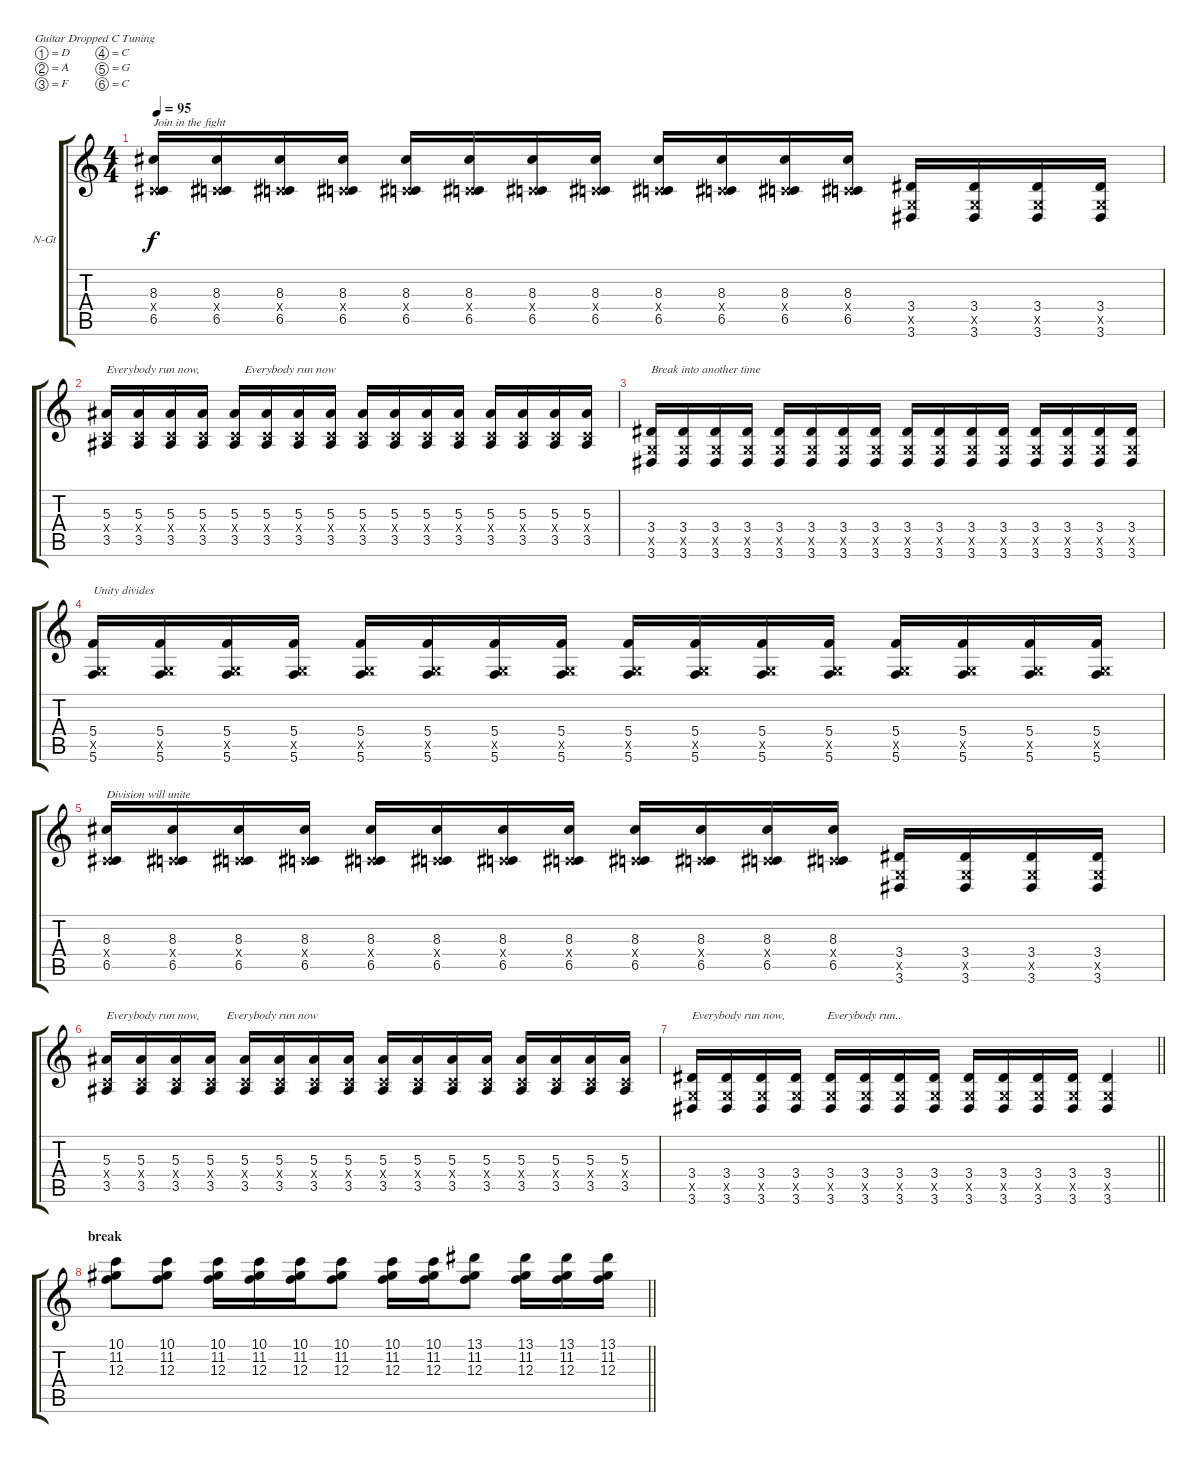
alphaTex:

\bracketExtendMode groupsimilarinstruments
\firstSystemTrackNameOrientation horizontal
\otherSystemsTrackNameOrientation horizontal
\track ("guitar1/lyrics" "N-Gt") {instrument acousticguitarnylon}
\staff {score tabs}
\tuning (D4 A3 F3 C3 G2 C2)
\ts (4 4)
\tempo 95
\clef g2
\ks c
(8.3 0.4{x} 6.5).16{txt "Join in the fight" dy f} (8.3 0.4{x} 6.5).16 (8.3 0.4{x} 6.5).16 (8.3 0.4{x} 6.5).16 (8.3 0.4{x} 6.5).16 (8.3 0.4{x} 6.5).16 (8.3 0.4{x} 6.5).16 (8.3 0.4{x} 6.5).16 (8.3 0.4{x} 6.5).16 (8.3 0.4{x} 6.5).16 (8.3 0.4{x} 6.5).16 (8.3 0.4{x} 6.5).16 (3.4 0.5{x} 3.6).16 (3.4 0.5{x} 3.6).16 (3.4 0.5{x} 3.6).16 (3.4 0.5{x} 3.6).16 |
(5.3 0.4{x} 3.5).16{txt "Everybody run now,               Everybody run now"} (5.3 0.4{x} 3.5).16 (5.3 0.4{x} 3.5).16 (5.3 0.4{x} 3.5).16 (5.3 0.4{x} 3.5).16 (5.3 0.4{x} 3.5).16 (5.3 0.4{x} 3.5).16 (5.3 0.4{x} 3.5).16 (5.3 0.4{x} 3.5).16 (5.3 0.4{x} 3.5).16 (5.3 0.4{x} 3.5).16 (5.3 0.4{x} 3.5).16 (5.3 0.4{x} 3.5).16 (5.3 0.4{x} 3.5).16 (5.3 0.4{x} 3.5).16 (5.3 0.4{x} 3.5).16 |
(3.4 0.5{x} 3.6).16{txt "Break into another time"} (3.4 0.5{x} 3.6).16 (3.4 0.5{x} 3.6).16 (3.4 0.5{x} 3.6).16 (3.4 0.5{x} 3.6).16 (3.4 0.5{x} 3.6).16 (3.4 0.5{x} 3.6).16 (3.4 0.5{x} 3.6).16 (3.4 0.5{x} 3.6).16 (3.4 0.5{x} 3.6).16 (3.4 0.5{x} 3.6).16 (3.4 0.5{x} 3.6).16 (3.4 0.5{x} 3.6).16 (3.4 0.5{x} 3.6).16 (3.4 0.5{x} 3.6).16 (3.4 0.5{x} 3.6).16 |
(5.4 0.5{x} 5.6).16{txt "Unity divides"} (5.4 0.5{x} 5.6).16 (5.4 0.5{x} 5.6).16 (5.4 0.5{x} 5.6).16 (5.4 0.5{x} 5.6).16 (5.4 0.5{x} 5.6).16 (5.4 0.5{x} 5.6).16 (5.4 0.5{x} 5.6).16 (5.4 0.5{x} 5.6).16 (5.4 0.5{x} 5.6).16 (5.4 0.5{x} 5.6).16 (5.4 0.5{x} 5.6).16 (5.4 0.5{x} 5.6).16 (5.4 0.5{x} 5.6).16 (5.4 0.5{x} 5.6).16 (5.4 0.5{x} 5.6).16 |
(8.3 0.4{x} 6.5).16{txt "Division will unite"} (8.3 0.4{x} 6.5).16 (8.3 0.4{x} 6.5).16 (8.3 0.4{x} 6.5).16 (8.3 0.4{x} 6.5).16 (8.3 0.4{x} 6.5).16 (8.3 0.4{x} 6.5).16 (8.3 0.4{x} 6.5).16 (8.3 0.4{x} 6.5).16 (8.3 0.4{x} 6.5).16 (8.3 0.4{x} 6.5).16 (8.3 0.4{x} 6.5).16 (3.4 0.5{x} 3.6).16 (3.4 0.5{x} 3.6).16 (3.4 0.5{x} 3.6).16 (3.4 0.5{x} 3.6).16 |
(5.3 0.4{x} 3.5).16{txt "Everybody run now,         Everybody run now"} (5.3 0.4{x} 3.5).16 (5.3 0.4{x} 3.5).16 (5.3 0.4{x} 3.5).16 (5.3 0.4{x} 3.5).16 (5.3 0.4{x} 3.5).16 (5.3 0.4{x} 3.5).16 (5.3 0.4{x} 3.5).16 (5.3 0.4{x} 3.5).16 (5.3 0.4{x} 3.5).16 (5.3 0.4{x} 3.5).16 (5.3 0.4{x} 3.5).16 (5.3 0.4{x} 3.5).16 (5.3 0.4{x} 3.5).16 (5.3 0.4{x} 3.5).16 (5.3 0.4{x} 3.5).16 |
\barLineRight lightlight
(3.4 0.5{x} 3.6).16{txt "Everybody run now,              Everybody run.."} (3.4 0.5{x} 3.6).16 (3.4 0.5{x} 3.6).16 (3.4 0.5{x} 3.6).16 (3.4 0.5{x} 3.6).16 (3.4 0.5{x} 3.6).16 (3.4 0.5{x} 3.6).16 (3.4 0.5{x} 3.6).16 (3.4 0.5{x} 3.6).16 (3.4 0.5{x} 3.6).16 (3.4 0.5{x} 3.6).16 (3.4 0.5{x} 3.6).16 (3.4 0.5{x} 3.6).4 |
\section ("" "break")
\barLineRight lightlight
(10.1 11.2 12.3).8 (10.1 11.2 12.3).8 (10.1 11.2 12.3).16 (10.1 11.2 12.3).16 (10.1 11.2 12.3).16 (10.1 11.2 12.3).8 (10.1 11.2 12.3).16 (10.1 11.2 12.3).16 (13.1 11.2 12.3).8 (13.1 11.2 12.3).16 (13.1 11.2 12.3).16 (13.1 11.2 12.3).16
